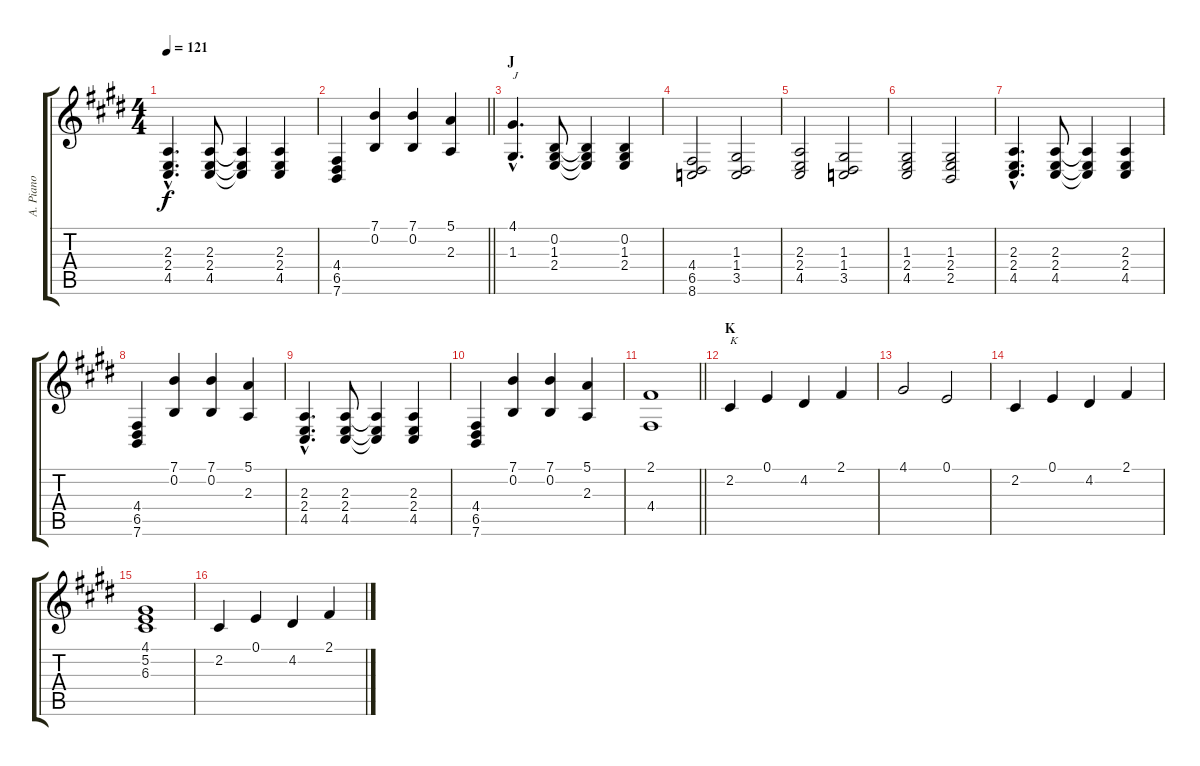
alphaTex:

\track ("A. Piano" "A. Piano") {instrument acousticgrandpiano}
\staff {score tabs}
\tuning (E4 B3 G3 D3 A2 E2) {hide}
\ts (4 4)
\tempo 121
\clef g2
\ks e
(2.3{hac} 2.4{hac} 4.5{hac}).4{d dy f} (2.3 2.4 4.5).8 (2.3{t} 2.4{t} 4.5{t}).4 (2.3 2.4 4.5).4 |
\barLineRight lightlight
(4.4 6.5 7.6).4 (7.1 0.2).4 (7.1 0.2).4 (5.1 2.3).4 |
\section ("" "J")
(4.1{hac} 1.3{hac}).4{d txt "J"} (0.2 1.3 2.4).8 (0.2{t} 1.3{t} 2.4{t}).4 (0.2 1.3 2.4).4 |
(4.4 6.5 8.6).2 (1.3 1.4 3.5).2 |
(2.3 2.4 4.5).2 (1.3 1.4 3.5).2 |
(1.3 2.4 4.5).2 (1.3 2.4 2.5).2 |
(2.3{hac} 2.4{hac} 4.5{hac}).4{d} (2.3 2.4 4.5).8 (2.3{t} 2.4{t} 4.5{t}).4 (2.3 2.4 4.5).4 |
(4.4 6.5 7.6).4 (7.1 0.2).4 (7.1 0.2).4 (5.1 2.3).4 |
(2.3{hac} 2.4{hac} 4.5{hac}).4{d} (2.3 2.4 4.5).8 (2.3{t} 2.4{t} 4.5{t}).4 (2.3 2.4 4.5).4 |
(4.4 6.5 7.6).4 (7.1 0.2).4 (7.1 0.2).4 (5.1 2.3).4 |
\barLineRight lightlight
(2.1 4.4).1 |
\section ("" "K")
2.2.4{txt "K" volume 13} 0.1.4 4.2.4 2.1.4 |
4.1.2 0.1.2 |
2.2.4 0.1.4 4.2.4 2.1.4 |
(4.1 5.2 6.3).1 |
2.2.4 0.1.4 4.2.4 2.1.4
